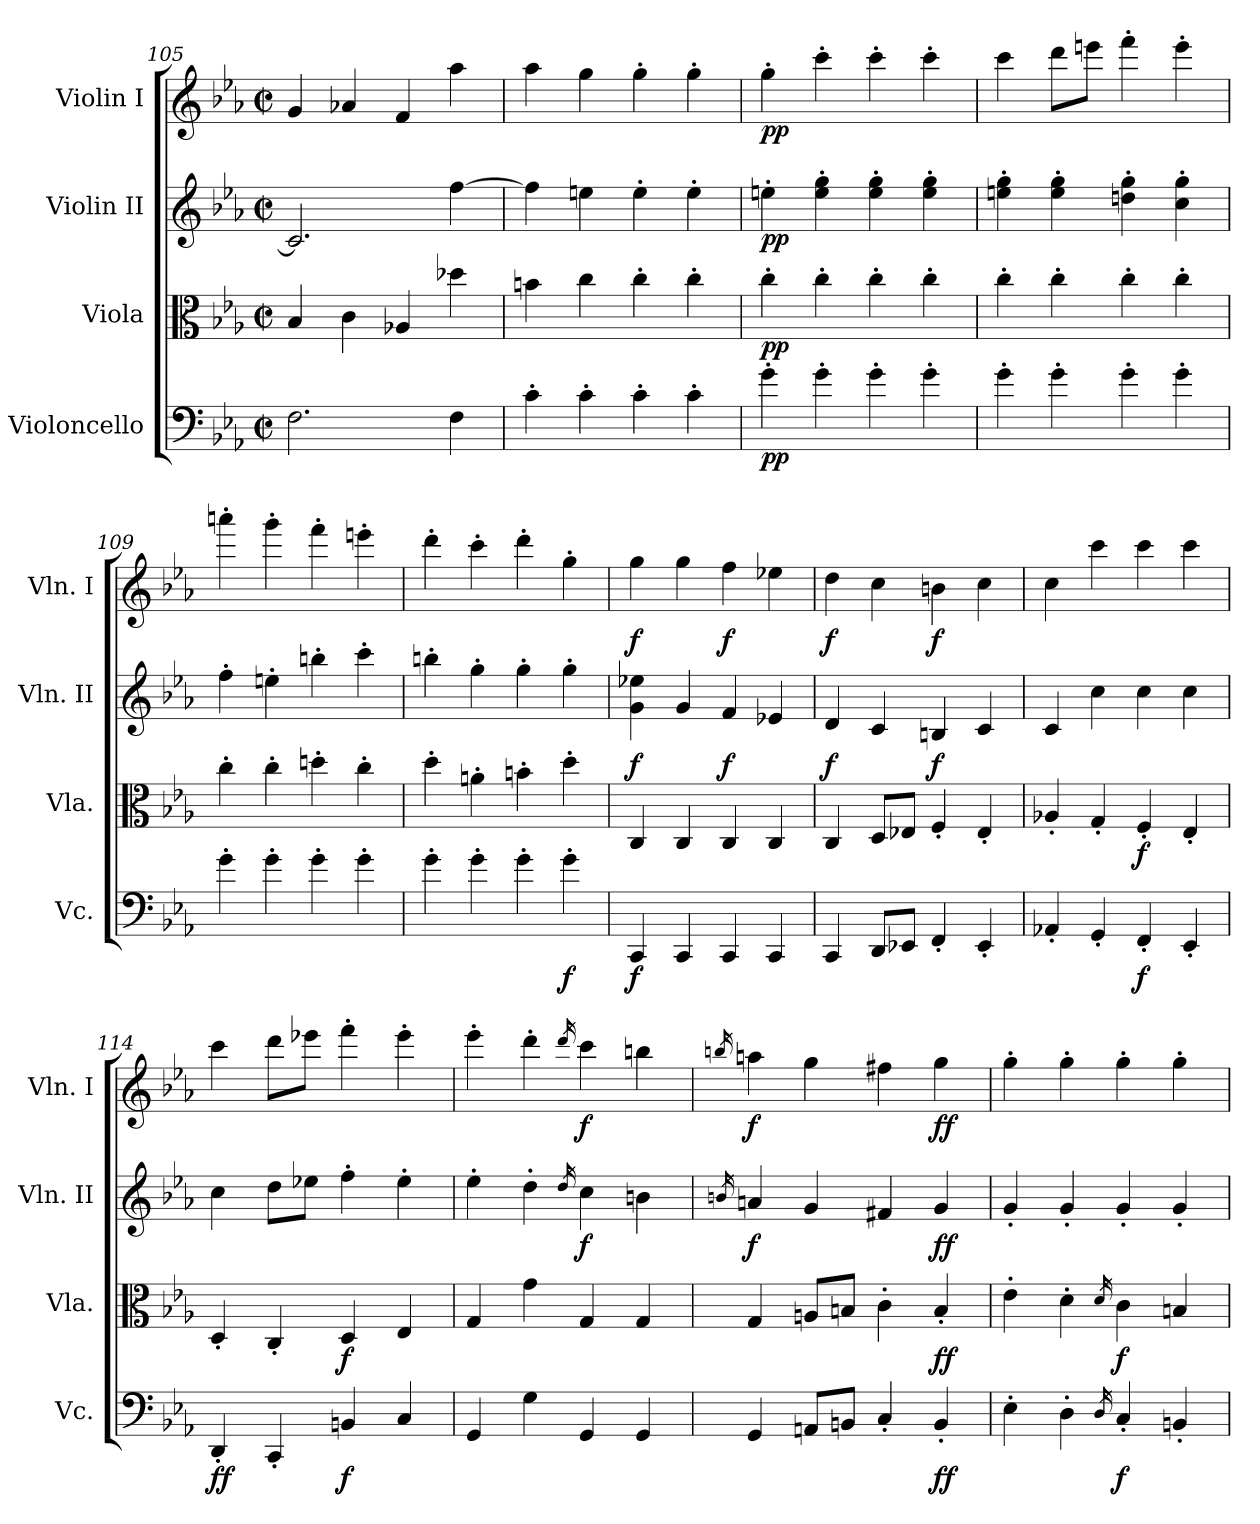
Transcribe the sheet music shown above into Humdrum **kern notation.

**kern	**dynam	**kern	**dynam	**kern	**dynam	**kern	**dynam
*part4	*part4	*part3	*part3	*part2	*part2	*part1	*part1
*staff4	*staff4	*staff3	*staff3	*staff2	*staff2	*staff1	*staff1
*I"Violoncello	*	*I"Viola	*	*I"Violin II	*	*I"Violin I	*
*I'Vc.	*	*I'Vla.	*	*I'Vln. II	*	*I'Vln. I	*
!!LO:LB:g=z
*clefF4	*	*clefC3	*	*clefG2	*	*clefG2	*
*k[b-e-a-]	*	*k[b-e-a-]	*	*k[b-e-a-]	*	*k[b-e-a-]	*
*M2/2	*	*M2/2	*	*M2/2	*	*M2/2	*
*met(c|)	*	*met(c|)	*	*met(c|)	*	*met(c|)	*
=105	=105	=105	=105	=105	=105	=105	=105
2.F\	.	4B-/	.	2.c/]	.	4g/	.
.	.	4c\	.	.	.	4a-X/	.
.	.	4A-X/	.	.	.	4f/	.
4F\	.	4dd-X\	.	[4ff\	.	4aa-\	.
=106	=106	=106	=106	=106	=106	=106	=106
4c'\	.	4bn\	.	4ff\]	.	4aa-\	.
4c'\	.	4cc\	.	4een\	.	4gg\	.
4c'\	.	4cc'\	.	4ee'\	.	4gg'\	.
4c'\	.	4cc'\	.	4ee'\	.	4gg'\	.
=107	=107	=107	=107	=107	=107	=107	=107
!	!LO:DY:b	!	!LO:DY:b	!	!LO:DY:b	!	!LO:DY:b
4g'\	pp	4cc'\	pp	4een'\	pp	4gg'\	pp
4g'\	.	4cc'\	.	4ee\' 4gg\'	.	4ccc'\	.
4g'\	.	4cc'\	.	4ee\' 4gg\'	.	4ccc'\	.
4g'\	.	4cc'\	.	4ee\' 4gg\'	.	4ccc'\	.
=108	=108	=108	=108	=108	=108	=108	=108
4g'\	.	4cc'\	.	4een\' 4gg\'	.	4ccc\	.
4g'\	.	4cc'\	.	4ee\' 4gg\'	.	8ddd\L	.
.	.	.	.	.	.	8eeen\J	.
4g'\	.	4cc'\	.	4ddn\' 4gg\'	.	4fff'\	.
4g'\	.	4cc'\	.	4cc\' 4gg\'	.	4eee'\	.
=109	=109	=109	=109	=109	=109	=109	=109
4g'\	.	4cc'\	.	4ff'\	.	4aaan'\	.
4g'\	.	4cc'\	.	4een'\	.	4ggg'\	.
4g'\	.	4ddn'\	.	4bbn'\	.	4fff'\	.
4g'\	.	4cc'\	.	4ccc'\	.	4eeen'\	.
!!LO:PB:g=z
=110	=110	=110	=110	=110	=110	=110	=110
4g'\	.	4dd'\	.	4bbn'\	.	4ddd'\	.
4g'\	.	4an'\	.	4gg'\	.	4ccc'\	.
4g'\	.	4bn'\	.	4gg'\	.	4ddd'\	.
!	!LO:DY:b	!	!	!	!	!	!
4g'\	f	4dd'\	.	4gg'\	.	4gg'\	.
=111	=111	=111	=111	=111	=111	=111	=111
!	!LO:DY:b	!	!	!	!LO:DY:b	!	!LO:DY:b
4CC/	f	4C/	.	4g\ 4ee-X\	f	4gg\	f
4CC/	.	4C/	.	4g/	.	4gg\	.
!	!	!	!	!	!LO:DY:b	!	!LO:DY:b
4CC/	.	4C/	.	4f/	f	4ff\	f
4CC/	.	4C/	.	4e-X/	.	4ee-X\	.
=112	=112	=112	=112	=112	=112	=112	=112
!	!	!	!	!	!LO:DY:b	!	!LO:DY:b
4CC/	.	4C/	.	4d/	f	4dd\	f
8DD/L	.	8D/L	.	4c/	.	4cc\	.
8EE-X/J	.	8E-X/J	.	.	.	.	.
!	!	!	!	!	!LO:DY:b	!	!LO:DY:b
4FF'/	.	4F'/	.	4Bn/	f	4bn\	f
4EE-'/	.	4E-'/	.	4c/	.	4cc\	.
=113	=113	=113	=113	=113	=113	=113	=113
4AA-X'/	.	4A-X'/	.	4c/	.	4cc\	.
4GG'/	.	4G'/	.	4cc\	.	4ccc\	.
!	!LO:DY:b	!	!LO:DY:b	!	!	!	!
4FF'/	f	4F'/	f	4cc\	.	4ccc\	.
4EE-'/	.	4E-'/	.	4cc\	.	4ccc\	.
=114	=114	=114	=114	=114	=114	=114	=114
!	!LO:DY:b	!	!	!	!	!	!
!	!LO:DY:n=1:b	!	!	!	!	!	!
4DD'/	f f	4D'/	.	4cc\	.	4ccc\	.
4CC'/	.	4C'/	.	8dd\L	.	8ddd\L	.
.	.	.	.	8ee-X\J	.	8eee-X\J	.
!	!LO:DY:n=2:b	!	!LO:DY:b	!	!	!	!
4BBn/	f	4D/	f	4ff'\	.	4fff'\	.
4C/	.	4E-/	.	4ee-'\	.	4eee-'\	.
!!LO:PB:g=z
=115	=115	=115	=115	=115	=115	=115	=115
4GG/	.	4G/	.	4ee-'\	.	4eee-'\	.
4G\	.	4g\	.	4dd'\	.	4ddd'\	.
.	.	.	.	16qdd/	.	16qddd/	.
!	!	!	!	!	!LO:DY:b	!	!LO:DY:b
4GG/	.	4G/	.	4cc\	f	4ccc\	f
4GG/	.	4G/	.	4bn\	.	4bbn\	.
=116	=116	=116	=116	=116	=116	=116	=116
.	.	.	.	16qbn/	.	16qbbn/	.
!	!	!	!	!	!LO:DY:b	!	!LO:DY:b
4GG/	.	4G/	.	4an/	f	4aan\	f
8AAn/L	.	8An/L	.	4g/	.	4gg\	.
8BBn/J	.	8Bn/J	.	.	.	.	.
4C'/	.	4c'\	.	4f#X/	.	4ff#X\	.
!	!LO:DY:b	!	!LO:DY:b	!	!LO:DY:b	!	!LO:DY:b
4BB'/	ff	4B'/	ff	4g/	ff	4gg\	ff
=117	=117	=117	=117	=117	=117	=117	=117
4E-'\	.	4e-'\	.	4g'/	.	4gg'\	.
4D'\	.	4d'\	.	4g'/	.	4gg'\	.
16qD/	.	16qd/	.	.	.	.	.
!	!LO:DY:b	!	!LO:DY:b	!	!	!	!
4C'/	f	4c\	f	4g'/	.	4gg'\	.
4BBn'/	.	4Bn/	.	4g'/	.	4gg'\	.
=	=	=	=	=	=	=	=
*-	*-	*-	*-	*-	*-	*-	*-
